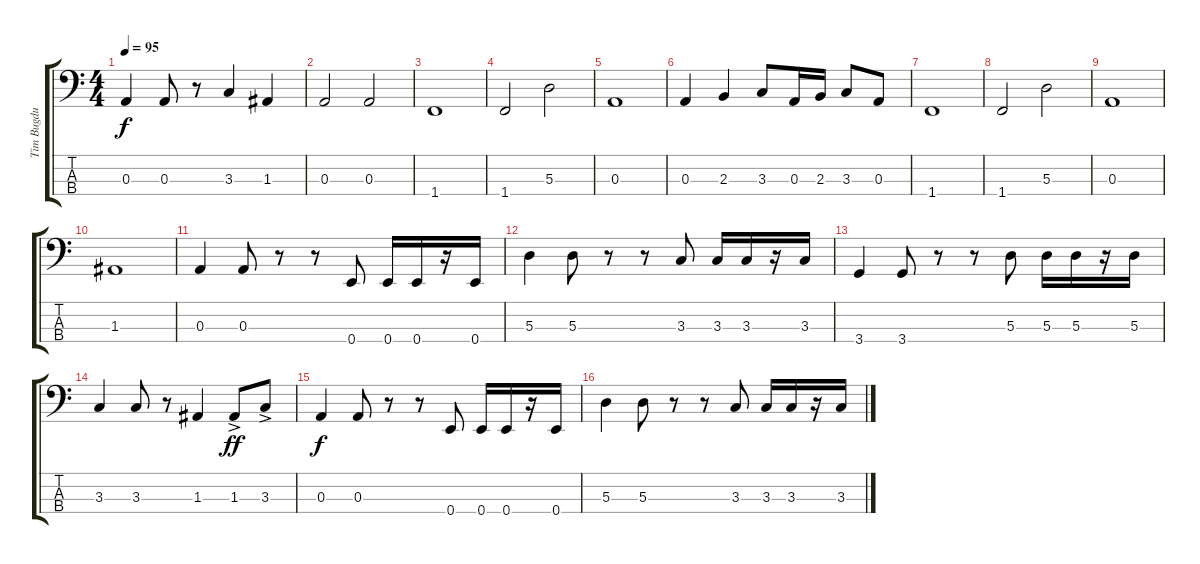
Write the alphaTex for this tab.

\track ("Tim Bugdu" "Tim Bugdu") {instrument electricbassfinger}
\staff {score tabs}
\tuning (G2 D2 A1 E1) {hide}
\ts (4 4)
\tempo 95
\clef f4
\ks c
0.3.4{dy f} 0.3.8 r.8 3.3.4 1.3.4 |
0.3.2 0.3.2 |
1.4.1 |
1.4.2 5.3.2 |
0.3.1 |
0.3.4 2.3.4 3.3.8 0.3.16 2.3.16 3.3.8 0.3.8 |
1.4.1 |
1.4.2 5.3.2 |
0.3.1 |
1.3.1 |
0.3.4 0.3.8 r.8 r.8 0.4.8 0.4.16 0.4.16 r.16 0.4.16 |
5.3.4 5.3.8 r.8 r.8 3.3.8 3.3.16 3.3.16 r.16 3.3.16 |
3.4.4 3.4.8 r.8 r.8 5.3.8 5.3.16 5.3.16 r.16 5.3.16 |
3.3.4 3.3.8 r.8 1.3.4 1.3{ac}.8{dy ff} 3.3{ac}.8 |
0.3.4{dy f} 0.3.8 r.8 r.8 0.4.8 0.4.16 0.4.16 r.16 0.4.16 |
5.3.4 5.3.8 r.8 r.8 3.3.8 3.3.16 3.3.16 r.16 3.3.16
